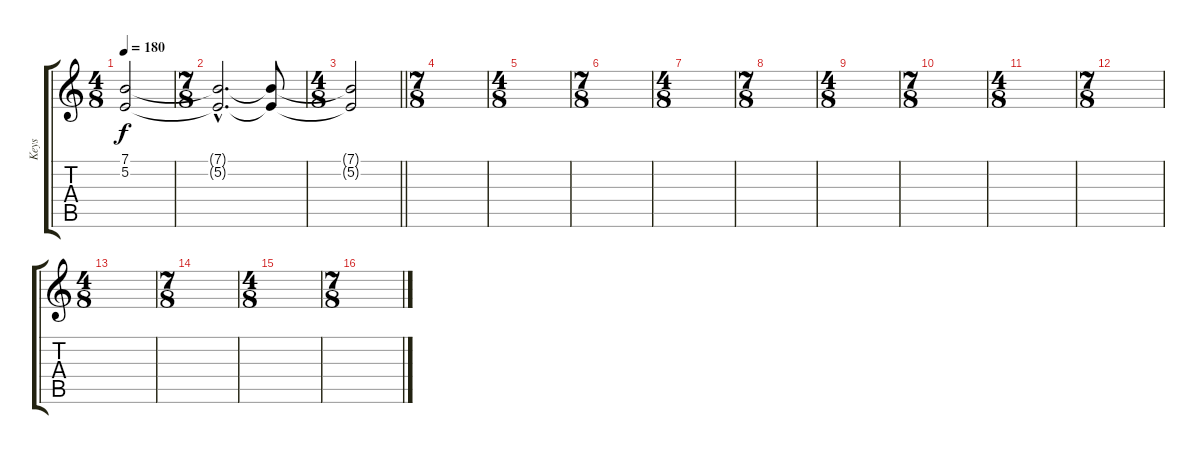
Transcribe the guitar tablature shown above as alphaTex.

\track ("Keys" "Keys") {instrument stringensemble1}
\staff {score tabs}
\tuning (E4 B3 G3 D3 A2 D2) {hide}
\ts (4 8)
\tempo 180
\clef g2
\ks c
(7.1{t} 5.2{t}).2{dy f} |
\ts (7 8)
(7.1{hac t} 5.2{hac t}).2{d} (7.1{t} 5.2{t}).8 |
\ts (4 8)
\barLineRight lightlight
(7.1{t} 5.2{t}).2 |
\ts (7 8)
|
\ts (4 8)
|
\ts (7 8)
|
\ts (4 8)
|
\ts (7 8)
|
\ts (4 8)
|
\ts (7 8)
|
\ts (4 8)
|
\ts (7 8)
|
\ts (4 8)
|
\ts (7 8)
|
\ts (4 8)
|
\ts (7 8)
